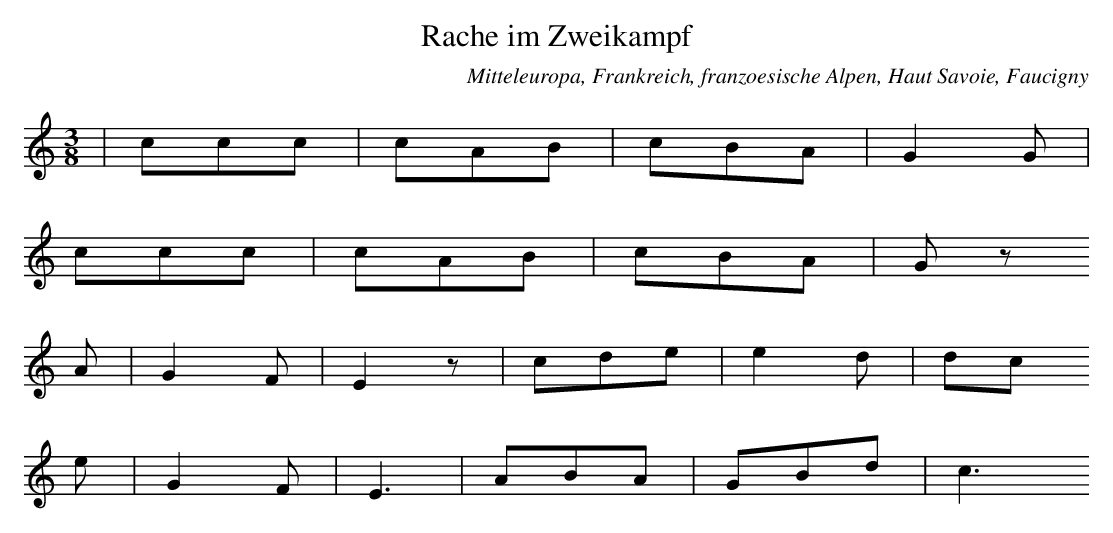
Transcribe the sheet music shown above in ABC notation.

X:1
T: Rache im Zweikampf
O: Mitteleuropa, Frankreich, franzoesische Alpen, Haut Savoie, Faucigny
M: 3/8
L: 1/8
K: C
 | ccc | cAB | cBA | G2G |
ccc | cAB | cBA | Gz
A | G2F | E2z | cde | e2d | dc
e | G2F | E3 | ABA | GBd | c3
